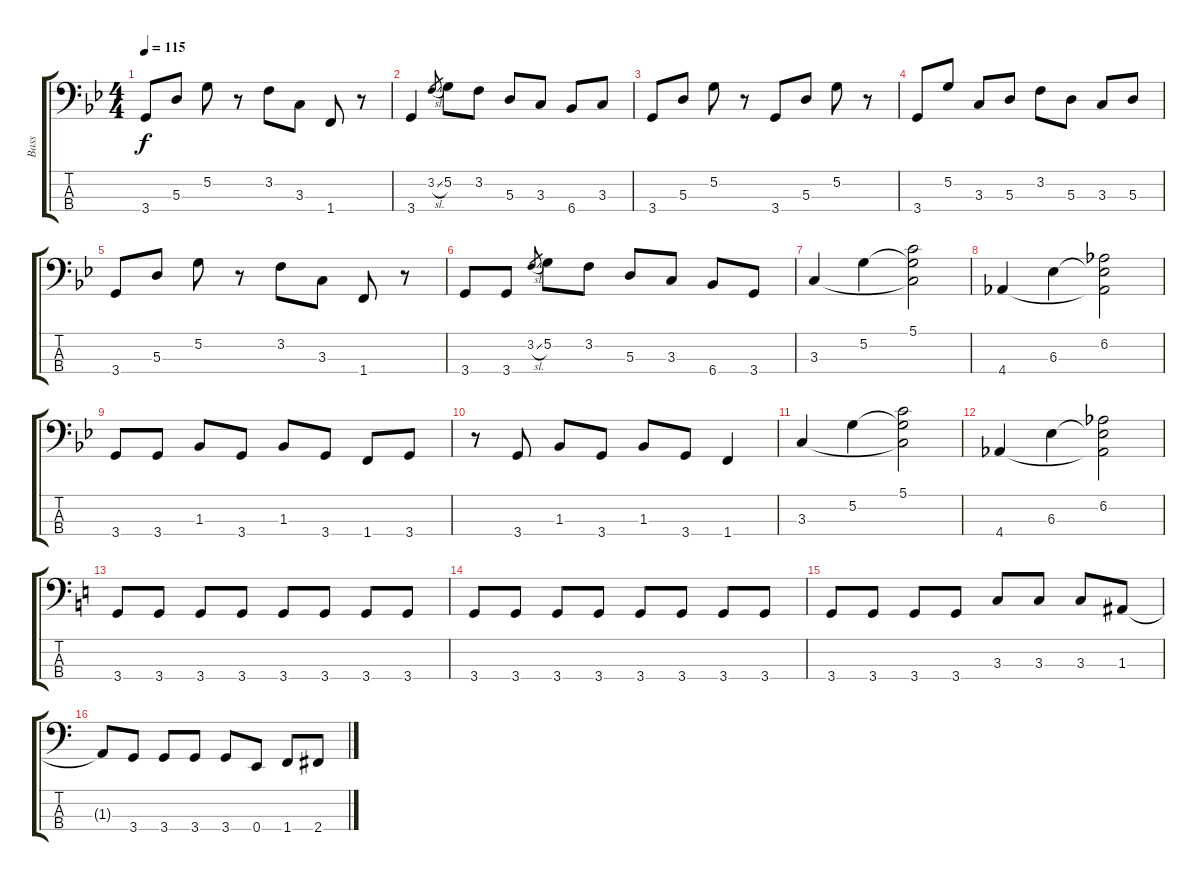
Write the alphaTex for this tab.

\track ("Bass" "Bass") {instrument electricbassfinger}
\staff {score tabs}
\tuning (G2 D2 A1 E1) {hide}
\ts (4 4)
\tempo 115
\clef f4
\ks bb
3.4.8{dy f} 5.3.8 5.2.8 r.8 3.2.8 3.3.8 1.4.8 r.8 |
3.4.4 3.2{sl}.8{gr} 5.2.8 3.2.8 5.3.8 3.3.8 6.4.8 3.3.8 |
3.4.8 5.3.8 5.2.8 r.8 3.4.8 5.3.8 5.2.8 r.8 |
3.4.8 5.2.8 3.3.8 5.3.8 3.2.8 5.3.8 3.3.8 5.3.8 |
3.4.8 5.3.8 5.2.8 r.8 3.2.8 3.3.8 1.4.8 r.8 |
3.4.8 3.4.8 3.2{sl}.8{gr} 5.2.8 3.2.8 5.3.8 3.3.8 6.4.8 3.4.8 |
3.3.4 5.2.4 (5.1 5.2{t} 3.3{t}).2 |
4.4.4 6.3.4 (6.2 6.3{t} 4.4{t}).2 |
3.4.8 3.4.8 1.3.8 3.4.8 1.3.8 3.4.8 1.4.8 3.4.8 |
r.8 3.4.8 1.3.8 3.4.8 1.3.8 3.4.8 1.4.4 |
3.3.4 5.2.4 (5.1 5.2{t} 3.3{t}).2 |
4.4.4 6.3.4 (6.2 6.3{t} 4.4{t}).2 |
\ks c
3.4.8 3.4.8 3.4.8 3.4.8 3.4.8 3.4.8 3.4.8 3.4.8 |
3.4.8 3.4.8 3.4.8 3.4.8 3.4.8 3.4.8 3.4.8 3.4.8 |
3.4.8 3.4.8 3.4.8 3.4.8 3.3.8 3.3.8 3.3.8 1.3.8 |
1.3{t}.8 3.4.8 3.4.8 3.4.8 3.4.8 0.4.8 1.4.8 2.4.8
